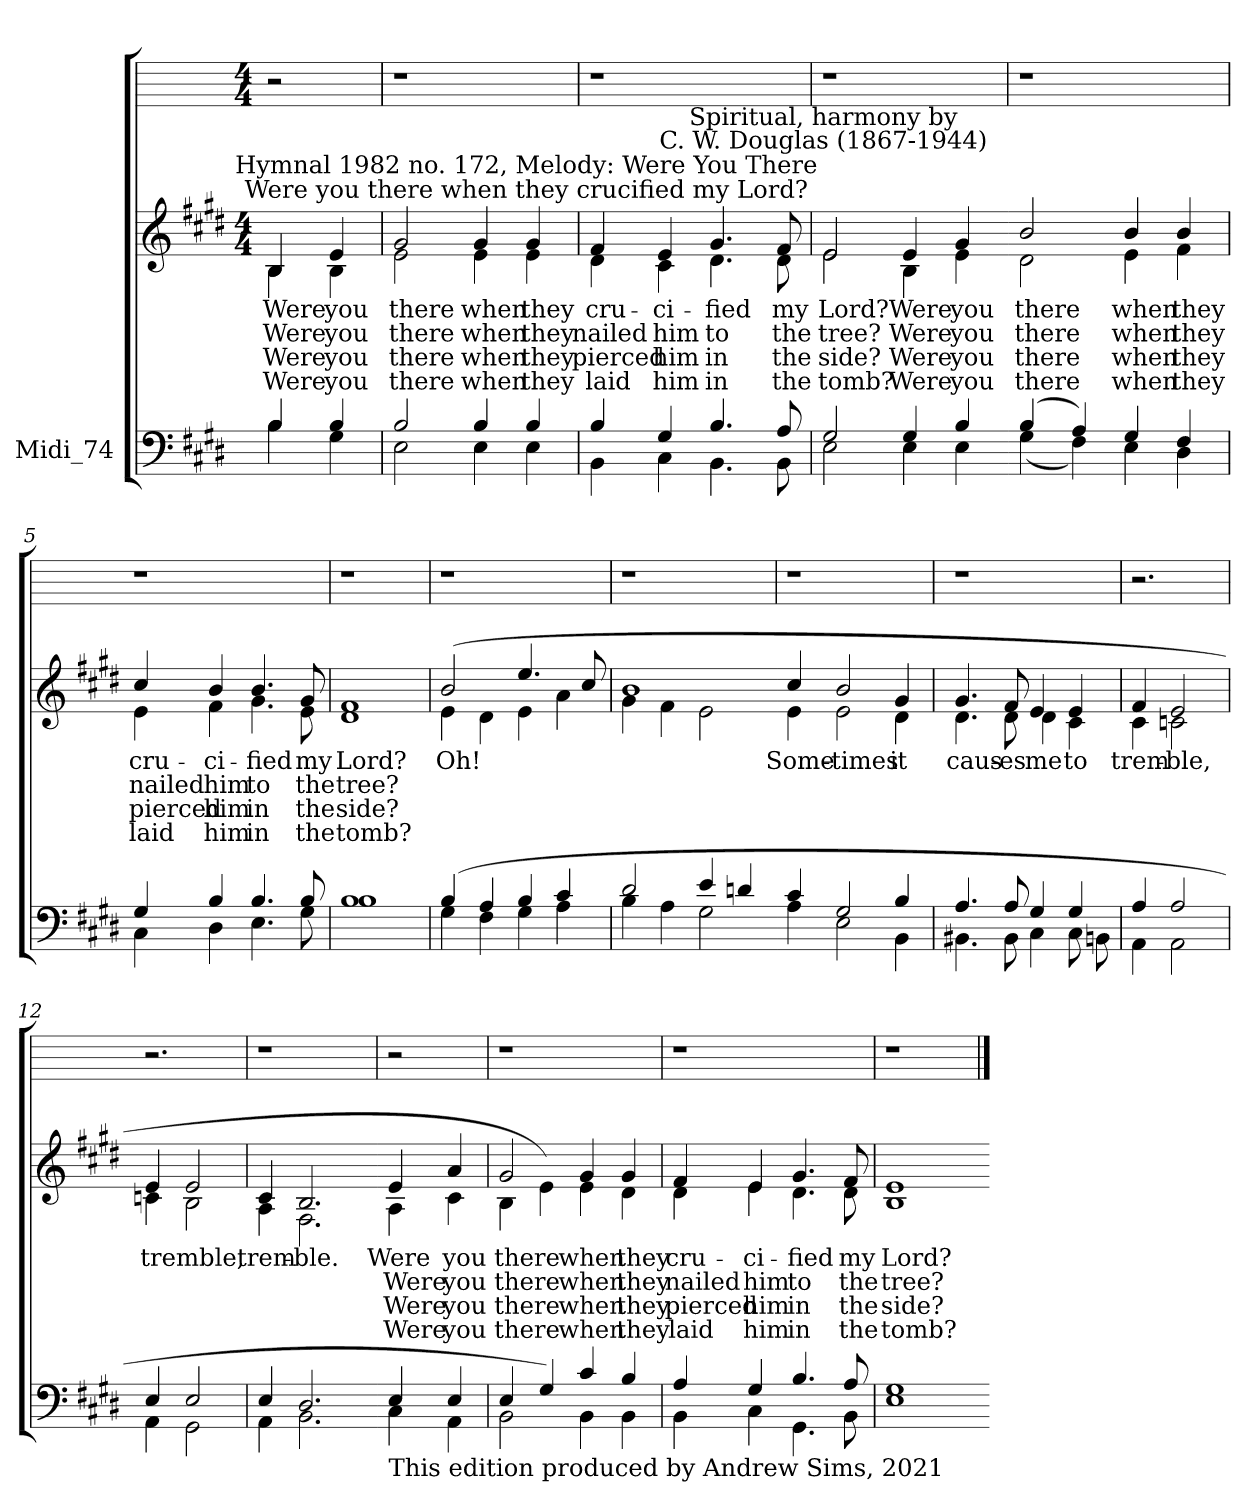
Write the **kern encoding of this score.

**kern	**kern	**text	**text	**text	**text	**kern
*part3	*part2	*part2	*part2	*part2	*part2	*part1
*staff3	*staff2	*staff2	*staff2	*staff2	*staff2	*staff1
*I"Midi_74	*	*	*	*	*	*
*clefF4	*clefG2	*	*	*	*	*
*k[f#c#g#d#]	*k[f#c#g#d#]	*	*	*	*	*
*E:	*E:	*	*	*	*	*
*	*M4/4	*	*	*	*	*M4/4
=	=	=	=	=	=	=
*^	*	*	*	*	*	*
!	!	!LO:TX:a:cj:t=Spiritual	!	!	!	!	!
!	!	!	!LO:LY:b	!LO:LY:b	!LO:LY:b	!LO:LY:b	!
*	*	*^	*	*	*	*	*
4B/	4B\	4B/	4B\	Were	Were	Were	Were	2r
!	!	!	!	!LO:LY:b	!LO:LY:b	!LO:LY:b	!LO:LY:b	!
4B/	4G#\	4e/	4B\	you	you	you	you	.
=1	=1	=1	=1	=1	=1	=1	=1	=1
!	!	!	!	!LO:LY:b	!LO:LY:b	!LO:LY:b	!LO:LY:b	!
2B/	2E\	2g#/	2e\	there	there	there	there	1r
!	!	!	!	!LO:LY:b	!LO:LY:b	!LO:LY:b	!LO:LY:b	!
4B/	4E\	4g#/	4e\	when	when	when	when	.
!	!	!LO:TX:a:cj:t=Were you there when they crucified my Lord?	!	!	!	!	!	!
!	!	!LO:TX:a:cj:t=Hymnal 1982 no. 172, Melody&colon; Were You There	!	!	!	!	!	!
!	!	!	!	!LO:LY:b	!LO:LY:b	!LO:LY:b	!LO:LY:b	!
4B/	4E\	4g#/	4e\	they	they	they	they	.
=2	=2	=2	=2	=2	=2	=2	=2	=2
!	!	!	!	!LO:LY:b	!LO:LY:b	!LO:LY:b	!LO:LY:b	!
4B/	4BB\	4f#/	4d#\	cru-	-nailed	pierced	laid	1r
!	!	!	!	!LO:LY:b	!LO:LY:b	!LO:LY:b	!LO:LY:b	!
4G#/	4C#\	4e/	4c#\	ci-	-him	him	him	.
!	!	!	!	!LO:LY:b	!LO:LY:b	!LO:LY:b	!LO:LY:b	!
4.B/	4.BB\	4.g#/	4.d#\	fied	to	in	in	.
!	!	!	!	!LO:LY:b	!LO:LY:b	!LO:LY:b	!LO:LY:b	!
8A/	8BB\	8f#/	8d#\	my	the	the	the	.
=3	=3	=3	=3	=3	=3	=3	=3	=3
!	!	!LO:TX:a:cj:t=Spiritual, harmony by\nC. W. Douglas (1867-1944)	!	!	!	!	!	!
!	!	!	!	!LO:LY:b	!LO:LY:b	!LO:LY:b	!LO:LY:b	!
2G#/	2E\	2e/	2e\	Lord?	tree?	side?	tomb?	1r
!	!	!	!	!LO:LY:b	!LO:LY:b	!LO:LY:b	!LO:LY:b	!
4G#/	4E\	4e/	4B\	Were	Were	Were	Were	.
!	!	!	!	!LO:LY:b	!LO:LY:b	!LO:LY:b	!LO:LY:b	!
4B/	4E\	4g#/	4e\	you	you	you	you	.
!!LO:LB:g=z
=4-	=4-	=4-	=4-	=4	=4	=4	=4	=4
!	!	!	!	!LO:LY:b	!LO:LY:b	!LO:LY:b	!LO:LY:b	!
(>4B/	(<4G#\	2b/	2d#\	there	there	there	there	1r
4A/)	4F#\)	.	.	.	.	.	.	.
!	!	!	!	!LO:LY:b	!LO:LY:b	!LO:LY:b	!LO:LY:b	!
4G#/	4E\	4b/	4e\	when	when	when	when	.
!	!	!	!	!LO:LY:b	!LO:LY:b	!LO:LY:b	!LO:LY:b	!
4F#/	4D#\	4b/	4f#\	they	they	they	they	.
=5	=5	=5	=5	=5	=5	=5	=5	=5
!	!	!	!	!LO:LY:b	!LO:LY:b	!LO:LY:b	!LO:LY:b	!
4G#/	4C#\	4cc#/	4e\	cru-	-nailed	pierced	laid	1r
!	!	!	!	!LO:LY:b	!LO:LY:b	!LO:LY:b	!LO:LY:b	!
4B/	4D#\	4b/	4f#\	ci-	-him	him	him	.
!	!	!	!	!LO:LY:b	!LO:LY:b	!LO:LY:b	!LO:LY:b	!
4.B/	4.E\	4.b/	4.g#\	fied	to	in	in	.
!	!	!	!	!LO:LY:b	!LO:LY:b	!LO:LY:b	!LO:LY:b	!
8B/	8G#\	8g#/	8e\	my	the	the	the	.
=6	=6	=6	=6	=6	=6	=6	=6	=6
!	!	!	!	!LO:LY:b	!LO:LY:b	!LO:LY:b	!LO:LY:b	!
1B/	1B\	1f#/	1d#\	Lord?	tree?	side?	tomb?	1r
=7	=7	=7	=7	=7	=7	=7	=7	=7
!	!	!	!	!LO:LY:b	!	!	!	!
(>4B/	4G#\	(<2b/	4e\	Oh!	.	.	.	1r
4A/	4F#\	.	4d#\	.	.	.	.	.
4B/	4G#\	4.ee/	4e\	.	.	.	.	.
4c#/	4A\	.	4a\	.	.	.	.	.
.	.	8cc#/	.	.	.	.	.	.
=8	=8	=8	=8	=8	=8	=8	=8	=8
2d#/	4B\	1b/	4g#\	.	.	.	.	1r
.	4A\	.	4f#\	.	.	.	.	.
4e/	2G#\	.	2e\	.	.	.	.	.
4dn/	.	.	.	.	.	.	.	.
!!LO:LB:g=z
=9-	=9-	=9-	=9-	=9	=9	=9	=9	=9
!	!	!	!	!LO:LY:b	!	!	!	!
4c#/	4A\	4cc#/	4e\	Some-	.	.	.	1r
!	!	!	!	!LO:LY:b	!	!	!	!
2G#/	2E\	2b/	2e\	-times	.	.	.	.
!	!	!	!	!LO:LY:b	!	!	!	!
4B/	4BB\	4g#/	4d#\	it	.	.	.	.
=10	=10	=10	=10	=10	=10	=10	=10	=10
!	!	!	!	!LO:LY:b	!	!	!	!
4.A/	4.BB#X\	4.g#/	4.d#\	caus-	.	.	.	1r
!	!	!	!	!LO:LY:b	!	!	!	!
8A/	8BB#\	8f#/	8d#\	-es	.	.	.	.
!	!	!	!	!LO:LY:b	!	!	!	!
4G#/	4C#\	4e/	4d#\	me	.	.	.	.
!	!	!	!	!LO:LY:b	!	!	!	!
4G#/	8C#\	4e/	4c#\	to	.	.	.	.
.	8BBn\	.	.	.	.	.	.	.
=11	=11	=11	=11	=11	=11	=11	=11	=11
!	!	!	!	!LO:LY:b	!	!	!	!
4A/	4AA\	4f#/	4c#\	trem-	.	.	.	2.r
!	!	!	!	!LO:LY:b	!	!	!	!
2A/	2AA\	2e/	2cn\	-ble,	.	.	.	.
=12	=12	=12	=12	=12	=12	=12	=12	=12
!	!	!	!	!LO:LY:b	!	!	!	!
4E/	4AA\	4e/	4cn\	tremble,	.	.	.	2.r
2E/	2GG#\	2e/	2B\	.	.	.	.	.
=13	=13	=13	=13	=13	=13	=13	=13	=13
!	!	!	!	!LO:LY:b	!	!	!	!
4E/	4AA\	4c#/	4A\	trem-	.	.	.	1r
!	!	!	!	!LO:LY:b	!	!	!	!
2.D#/	2.BB\	2.B/	2.F#\	-ble.	.	.	.	.
!!LO:LB:g=z
=14-	=14-	=14-	=14-	=14	=14	=14	=14	=14
!LO:TX:b:t=This edition produced by Andrew Sims, 2021	!	!	!	!	!	!	!	!
!	!	!	!	!LO:LY:b	!LO:LY:b	!LO:LY:b	!LO:LY:b	!
4E/	4C#\	4e/	4A\	Were	Were	Were	Were	2r
!	!	!	!	!LO:LY:b	!LO:LY:b	!LO:LY:b	!LO:LY:b	!
4E/	4AA\	4a/	4c#\	you	you	you	you	.
=15	=15	=15	=15	=15	=15	=15	=15	=15
!	!	!	!	!LO:LY:b	!LO:LY:b	!LO:LY:b	!LO:LY:b	!
4E/	2BB\	2g#/	4B\	there	there	there	there	1r
4G#/)	.	.	4e\)	.	.	.	.	.
!	!	!	!	!LO:LY:b	!LO:LY:b	!LO:LY:b	!LO:LY:b	!
4c#/	4BB\	4g#/	4e\	when	when	when	when	.
!	!	!	!	!LO:LY:b	!LO:LY:b	!LO:LY:b	!LO:LY:b	!
4B/	4BB\	4g#/	4d#\	they	they	they	they	.
=16	=16	=16	=16	=16	=16	=16	=16	=16
!	!	!	!	!LO:LY:b	!LO:LY:b	!LO:LY:b	!LO:LY:b	!
4A/	4BB\	4f#/	4d#\	cru-	-nailed	pierced	laid	1r
!	!	!	!	!LO:LY:b	!LO:LY:b	!LO:LY:b	!LO:LY:b	!
4G#/	4C#\	4e/	4e\	ci-	-him	him	him	.
!	!	!	!	!LO:LY:b	!LO:LY:b	!LO:LY:b	!LO:LY:b	!
4.B/	4.GG#\	4.g#/	4.d#\	fied	to	in	in	.
!	!	!	!	!LO:LY:b	!LO:LY:b	!LO:LY:b	!LO:LY:b	!
8A/	8BB\	8f#/	8d#\	my	the	the	the	.
=17	=17	=17	=17	=17	=17	=17	=17	=17
!	!	!	!	!LO:LY:b	!LO:LY:b	!LO:LY:b	!LO:LY:b	!
1G#/	1E\	1e/	1B\	Lord?	tree?	side?	tomb?	1r
*v	*v	*	*	*	*	*	*	*
*	*v	*v	*	*	*	*	*
=-	=-	==	==	==	==	==
*-	*-	*-	*-	*-	*-	*-
